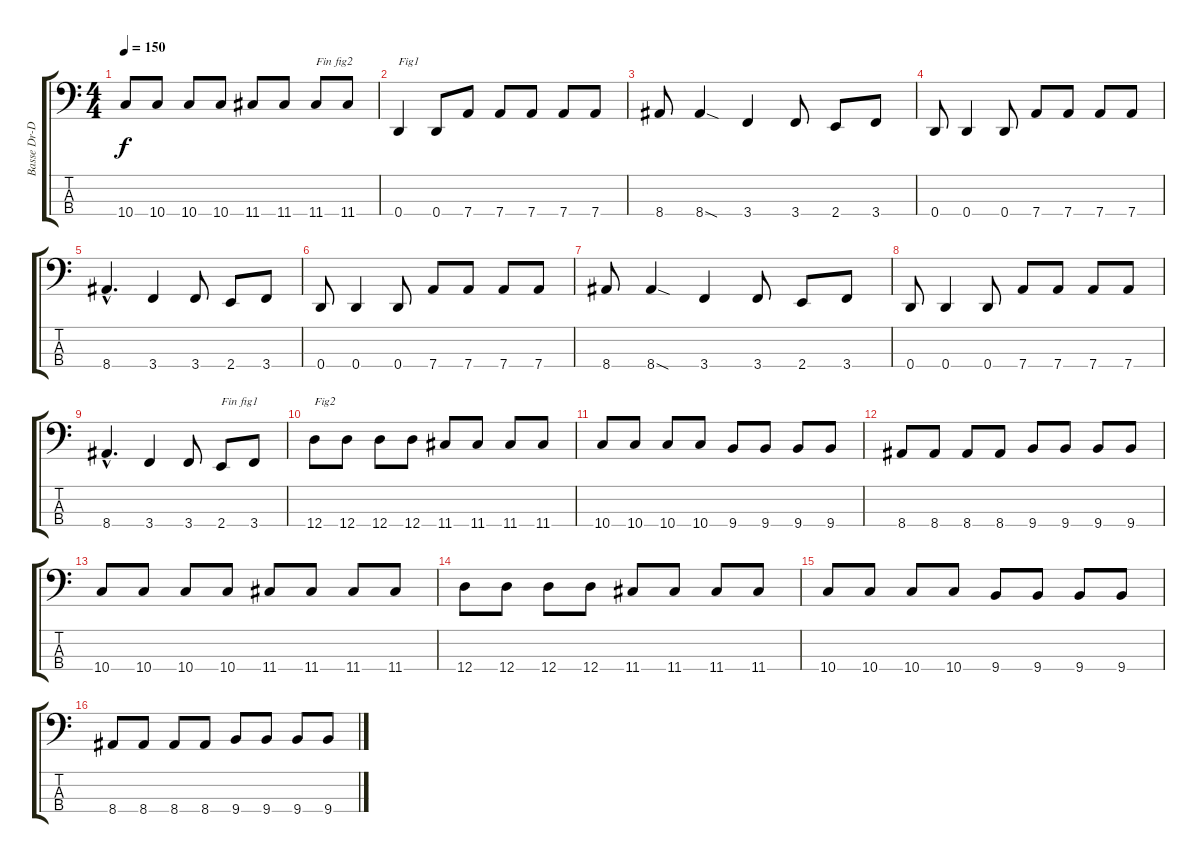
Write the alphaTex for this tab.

\track ("Basse Dr-D" "Basse Dr-D") {instrument electricbasspick}
\staff {score tabs}
\tuning (G2 D2 A1 D1) {hide}
\ts (4 4)
\tempo 150
\clef f4
\ks c
10.4.8{dy f} 10.4.8 10.4.8 10.4.8 11.4.8 11.4.8 11.4.8{txt "Fin fig2"} 11.4.8 |
0.4.4{txt "Fig1"} 0.4.8 7.4.8 7.4.8 7.4.8 7.4.8 7.4.8 |
8.4.8 8.4{sod}.4 3.4.4 3.4.8 2.4.8 3.4.8 |
0.4.8 0.4.4 0.4.8 7.4.8 7.4.8 7.4.8 7.4.8 |
8.4{hac}.4{d} 3.4.4 3.4.8 2.4.8 3.4.8 |
0.4.8 0.4.4 0.4.8 7.4.8 7.4.8 7.4.8 7.4.8 |
8.4.8 8.4{sod}.4 3.4.4 3.4.8 2.4.8 3.4.8 |
0.4.8 0.4.4 0.4.8 7.4.8 7.4.8 7.4.8 7.4.8 |
8.4{hac}.4{d} 3.4.4 3.4.8 2.4.8{txt "Fin fig1"} 3.4.8 |
12.4.8{txt "Fig2"} 12.4.8 12.4.8 12.4.8 11.4.8 11.4.8 11.4.8 11.4.8 |
10.4.8 10.4.8 10.4.8 10.4.8 9.4.8 9.4.8 9.4.8 9.4.8 |
8.4.8 8.4.8 8.4.8 8.4.8 9.4.8 9.4.8 9.4.8 9.4.8 |
10.4.8 10.4.8 10.4.8 10.4.8 11.4.8 11.4.8 11.4.8 11.4.8 |
12.4.8 12.4.8 12.4.8 12.4.8 11.4.8 11.4.8 11.4.8 11.4.8 |
10.4.8 10.4.8 10.4.8 10.4.8 9.4.8 9.4.8 9.4.8 9.4.8 |
8.4.8 8.4.8 8.4.8 8.4.8 9.4.8 9.4.8 9.4.8 9.4.8
